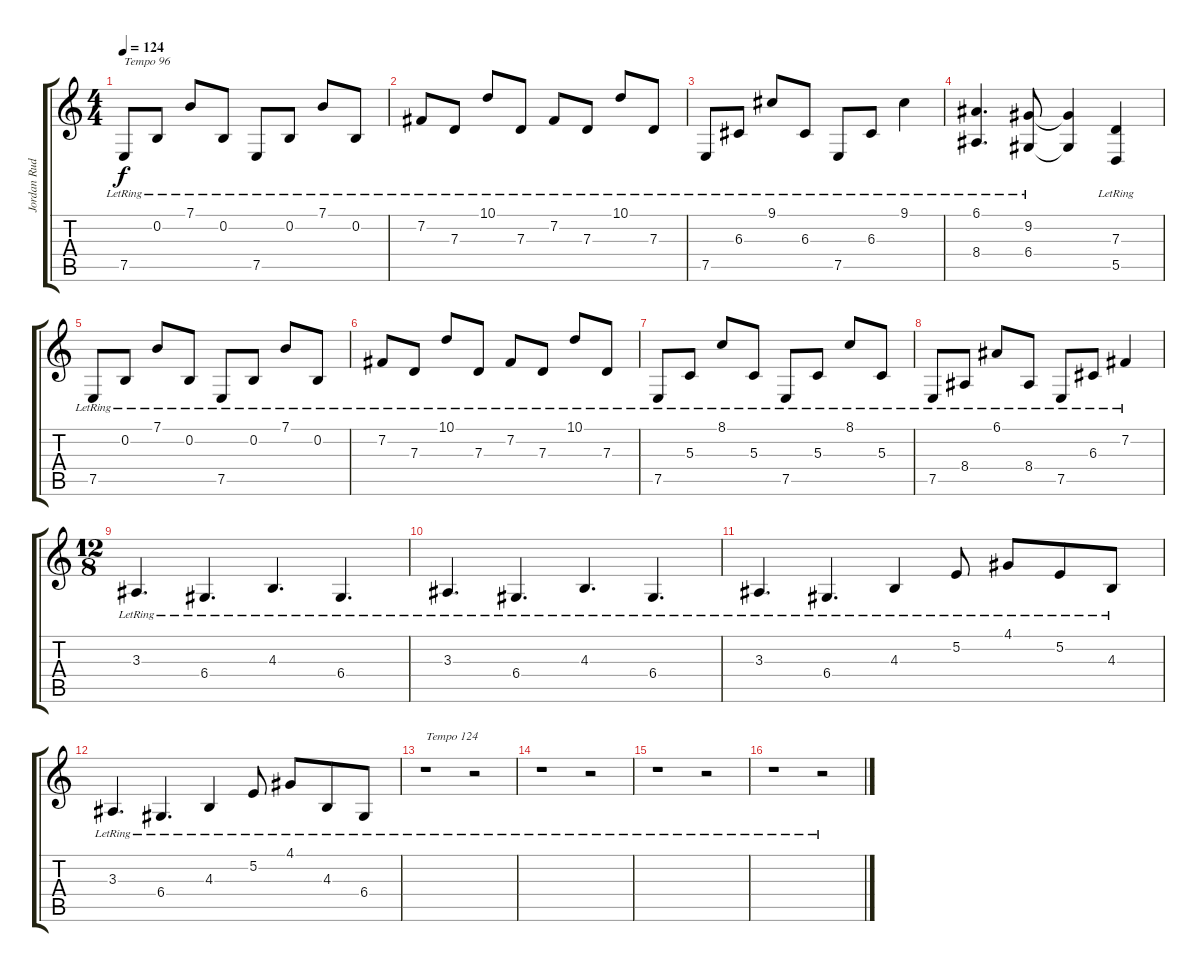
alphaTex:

\track ("Jordan Rudess Piano" "Jordan Rud") {instrument acousticgrandpiano}
\staff {score tabs}
\tuning (E4 B3 G3 D3 A2 E2) {hide}
\ts (4 4)
\tempo 124
\clef g2
\ks c
7.5{lr}.8{txt "Tempo 96" dy f instrument acousticgrandpiano} 0.2{lr}.8 7.1{lr}.8 0.2{lr}.8 7.5{lr}.8 0.2{lr}.8 7.1{lr}.8 0.2{lr}.8 |
7.2{lr}.8 7.3{lr}.8 10.1{lr}.8 7.3{lr}.8 7.2{lr}.8 7.3{lr}.8 10.1{lr}.8 7.3{lr}.8 |
7.5{lr}.8 6.3{lr}.8 9.1{lr}.8 6.3{lr}.8 7.5{lr}.8 6.3{lr}.8 9.1{lr}.4 |
(6.1{lr} 8.4{lr}).4{d} (9.2{lr} 6.4{lr}).8 (9.2{t} 6.4{t}).4 (7.3{lr} 5.5{lr}).4 |
7.5{lr}.8 0.2{lr}.8 7.1{lr}.8 0.2{lr}.8 7.5{lr}.8 0.2{lr}.8 7.1{lr}.8 0.2{lr}.8 |
7.2{lr}.8 7.3{lr}.8 10.1{lr}.8 7.3{lr}.8 7.2{lr}.8 7.3{lr}.8 10.1{lr}.8 7.3{lr}.8 |
7.5{lr}.8 5.3{lr}.8 8.1{lr}.8 5.3{lr}.8 7.5{lr}.8 5.3{lr}.8 8.1{lr}.8 5.3{lr}.8 |
7.5{lr}.8 8.4{lr}.8 6.1{lr}.8 8.4{lr}.8 7.5{lr}.8 6.3{lr}.8 7.2{lr}.4 |
\ts (12 8)
3.3{lr}.4{d} 6.4{lr}.4{d} 4.3{lr}.4{d} 6.4{lr}.4{d} |
3.3{lr}.4{d} 6.4{lr}.4{d} 4.3{lr}.4{d} 6.4{lr}.4{d} |
3.3{lr}.4{d} 6.4{lr}.4{d} 4.3{lr}.4 5.2{lr}.8 4.1{lr}.8 5.2{lr}.8 4.3{lr}.8 |
3.3{lr}.4{d} 6.4{lr}.4{d} 4.3{lr}.4 5.2{lr}.8 4.1{lr}.8 4.3{lr}.8 6.4{lr}.8 |
r.1{txt "Tempo 124"} r.2 |
r.1 r.2 |
r.1 r.2 |
r.1 r.2
